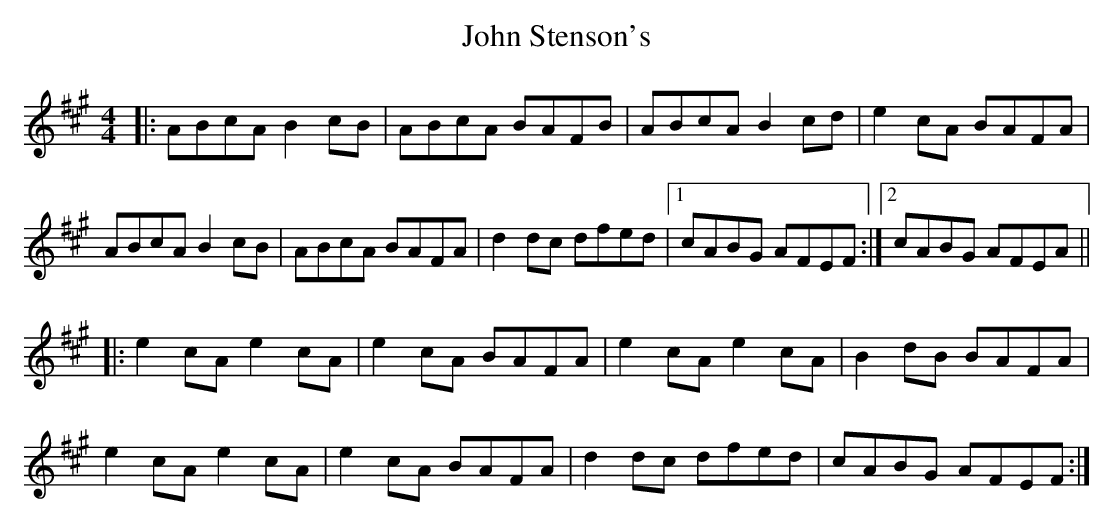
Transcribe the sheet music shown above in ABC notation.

X:1
T: John Stenson's
M: 4/4
L: 1/8
K: Amaj
|:ABcA B2cB|ABcA BAFB|ABcA B2cd|e2cA BAFA|
ABcA B2cB|ABcA BAFA|d2dc dfed|1 cABG AFEF:|2 cABG AFEA||
|:e2 cA e2 cA|e2 cA BAFA|e2 cA e2 cA|B2 dB BAFA|
e2 cA e2 cA|e2 cA BAFA|d2dc dfed|cABG AFEF:|
